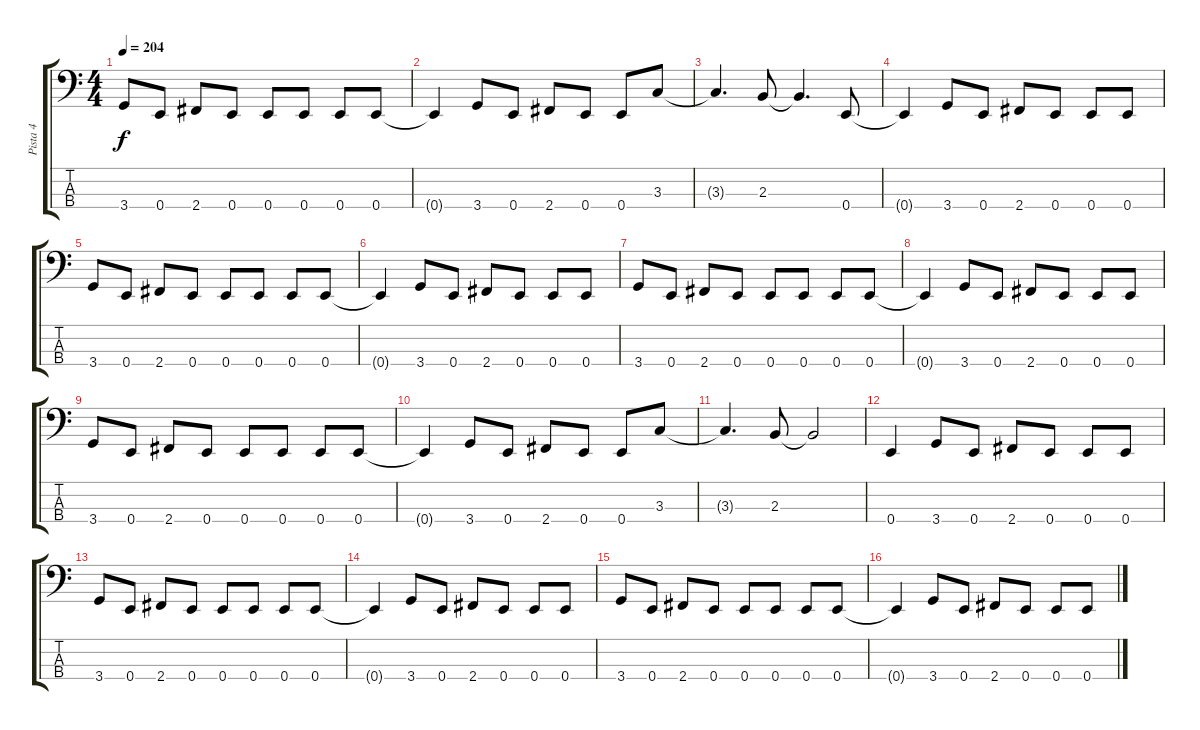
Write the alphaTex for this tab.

\track ("Pista 4" "Pista 4") {instrument electricbassfinger}
\staff {score tabs}
\tuning (G2 D2 A1 E1) {hide}
\ts (4 4)
\tempo 204
\clef f4
\ks c
3.4.8{dy f} 0.4.8 2.4.8 0.4.8 0.4.8 0.4.8 0.4.8 0.4.8 |
0.4{t}.4 3.4.8 0.4.8 2.4.8 0.4.8 0.4.8 3.3.8 |
3.3{t}.4{d} 2.3.8 2.3{t}.4{d} 0.4.8 |
0.4{t}.4 3.4.8 0.4.8 2.4.8 0.4.8 0.4.8 0.4.8 |
3.4.8 0.4.8 2.4.8 0.4.8 0.4.8 0.4.8 0.4.8 0.4.8 |
0.4{t}.4 3.4.8 0.4.8 2.4.8 0.4.8 0.4.8 0.4.8 |
3.4.8 0.4.8 2.4.8 0.4.8 0.4.8 0.4.8 0.4.8 0.4.8 |
0.4{t}.4 3.4.8 0.4.8 2.4.8 0.4.8 0.4.8 0.4.8 |
3.4.8 0.4.8 2.4.8 0.4.8 0.4.8 0.4.8 0.4.8 0.4.8 |
0.4{t}.4 3.4.8 0.4.8 2.4.8 0.4.8 0.4.8 3.3.8 |
3.3{t}.4{d} 2.3.8 2.3{t}.2 |
0.4.4 3.4.8 0.4.8 2.4.8 0.4.8 0.4.8 0.4.8 |
3.4.8 0.4.8 2.4.8 0.4.8 0.4.8 0.4.8 0.4.8 0.4.8 |
0.4{t}.4 3.4.8 0.4.8 2.4.8 0.4.8 0.4.8 0.4.8 |
3.4.8 0.4.8 2.4.8 0.4.8 0.4.8 0.4.8 0.4.8 0.4.8 |
0.4{t}.4 3.4.8 0.4.8 2.4.8 0.4.8 0.4.8 0.4.8
